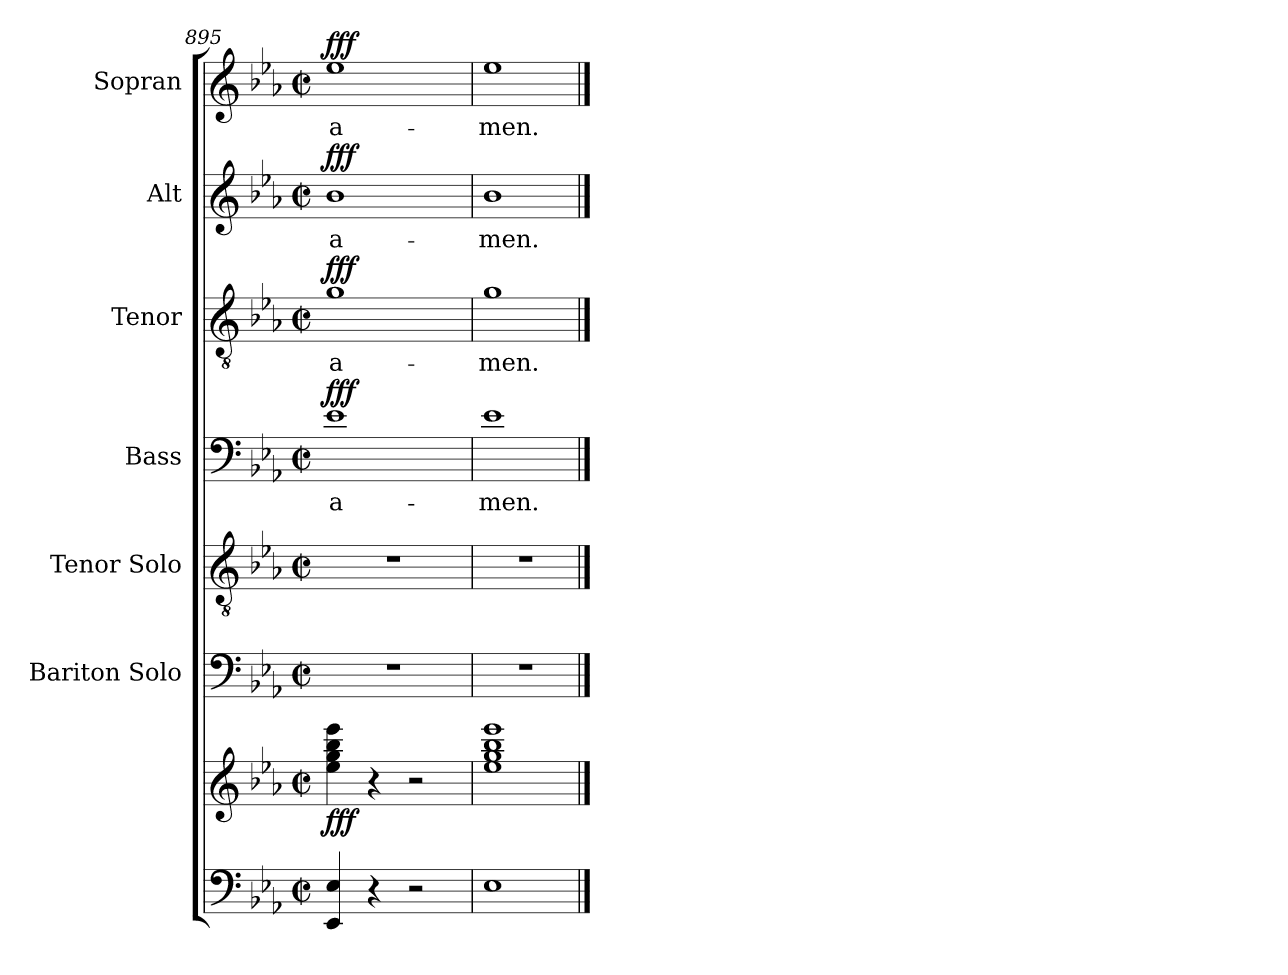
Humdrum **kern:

**kern	**kern	**dynam	**kern	**kern	**kern	**text	**dynam	**kern	**text	**dynam	**kern	**text	**dynam	**kern	**text	**dynam
*part7	*part7	*part7	*part6	*part5	*part4	*part4	*part4	*part3	*part3	*part3	*part2	*part2	*part2	*part1	*part1	*part1
*staff8	*staff7	*staff7/8	*staff6	*staff5	*staff4	*staff4	*staff4	*staff3	*staff3	*staff3	*staff2	*staff2	*staff2	*staff1	*staff1	*staff1
*	*	*	*I"Bariton Solo	*I"Tenor Solo	*I"Bass	*	*	*I"Tenor	*	*	*I"Alt	*	*	*I"Sopran	*	*
*	*	*	*	*	*I'B.	*	*	*I'T.	*	*	*I'A.	*	*	*I'S.	*	*
*clefF4	*clefG2	*	*clefF4	*clefGv2	*clefF4	*	*	*clefGv2	*	*	*clefG2	*	*	*clefG2	*	*
*k[b-e-a-]	*k[b-e-a-]	*	*k[b-e-a-]	*k[b-e-a-]	*k[b-e-a-]	*	*	*k[b-e-a-]	*	*	*k[b-e-a-]	*	*	*k[b-e-a-]	*	*
*E-:	*E-:	*	*E-:	*E-:	*E-:	*	*	*E-:	*	*	*E-:	*	*	*E-:	*	*
*M2/2	*M2/2	*	*M2/2	*M2/2	*M2/2	*	*	*M2/2	*	*	*M2/2	*	*	*M2/2	*	*
*met(c|)	*met(c|)	*	*met(c|)	*met(c|)	*met(c|)	*	*	*met(c|)	*	*	*met(c|)	*	*	*met(c|)	*	*
=895	=895	=895	=895	=895	=895	=895	=895	=895	=895	=895	=895	=895	=895	=895	=895	=895
!	!	!LO:DY:b	!	!	!	!LO:LY:b	!LO:DY:a	!	!LO:LY:b	!LO:DY:a	!	!LO:LY:b	!LO:DY:a	!	!LO:LY:b	!LO:DY:a
4EE-/ 4E-/	4ee-\ 4gg\ 4bb-\ 4eee-\	fff	1r	1r	1e-	a-	fff	1g	a-	fff	1b-	a-	fff	1ee-	a-	fff
4r	4r	.	.	.	.	.	.	.	.	.	.	.	.	.	.	.
2r	2r	.	.	.	.	.	.	.	.	.	.	.	.	.	.	.
=896	=896	=896	=896	=896	=896	=896	=896	=896	=896	=896	=896	=896	=896	=896	=896	=896
!	!	!	!	!	!	!LO:LY:b	!	!	!LO:LY:b	!	!	!LO:LY:b	!	!	!LO:LY:b	!
1E-	1ee- 1gg 1bb- 1eee-	.	1r	1r	1e-	-men.	.	1g	-men.	.	1b-	-men.	.	1ee-	-men.	.
==	==	==	==	==	==	==	==	==	==	==	==	==	==	==	==	==
*-	*-	*-	*-	*-	*-	*-	*-	*-	*-	*-	*-	*-	*-	*-	*-	*-
